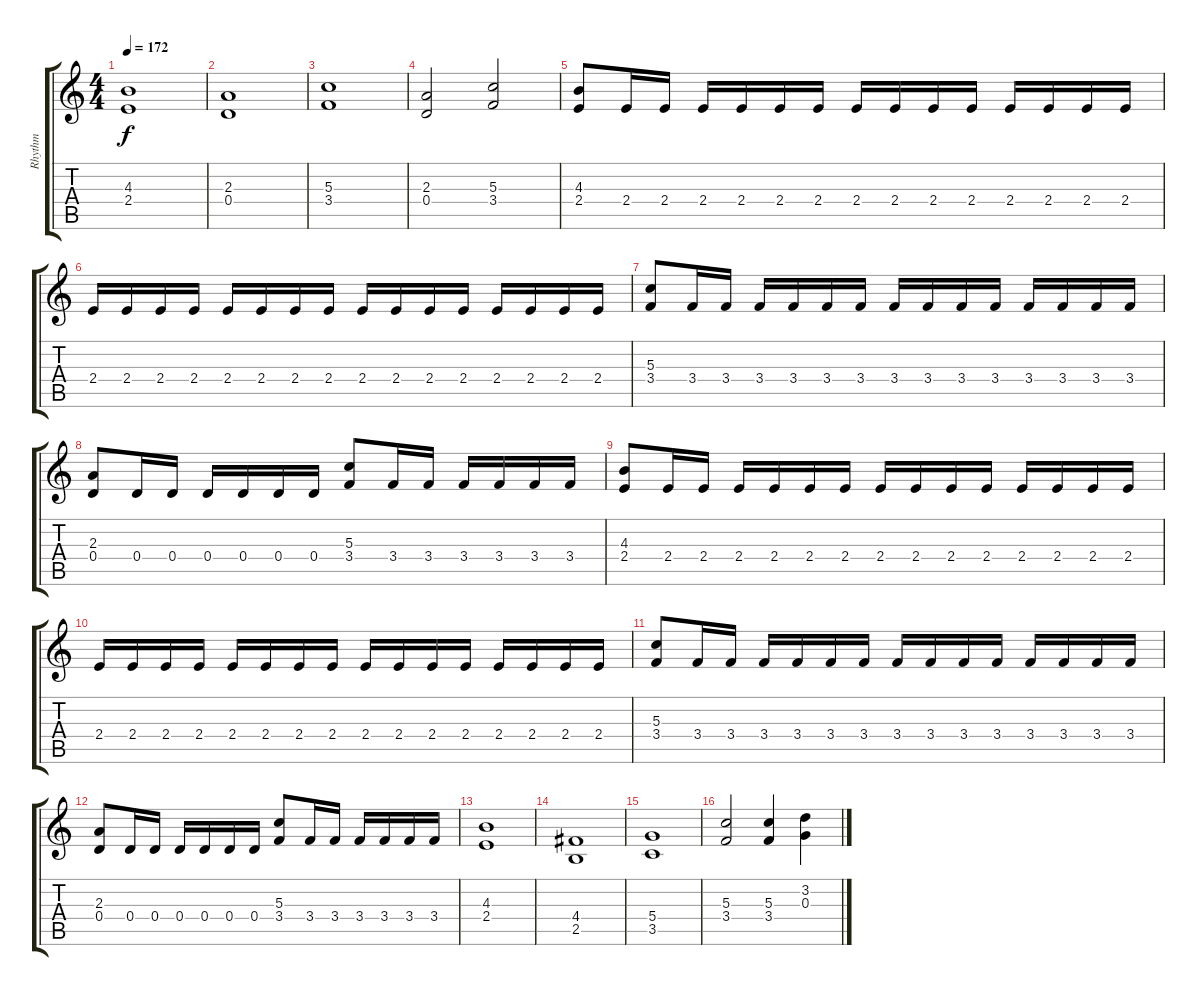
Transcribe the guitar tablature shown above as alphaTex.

\track ("Rhythm" "Rhythm") {instrument distortionguitar}
\staff {score tabs}
\tuning (E4 B3 G3 D3 A2 E2) {hide}
\ts (4 4)
\tempo 172
\clef g2
\ks c
(4.3 2.4).1{dy f} |
(2.3 0.4).1 |
(5.3 3.4).1 |
(2.3 0.4).2 (5.3 3.4).2 |
(4.3 2.4).8 2.4.16 2.4.16 2.4.16 2.4.16 2.4.16 2.4.16 2.4.16 2.4.16 2.4.16 2.4.16 2.4.16 2.4.16 2.4.16 2.4.16 |
2.4.16 2.4.16 2.4.16 2.4.16 2.4.16 2.4.16 2.4.16 2.4.16 2.4.16 2.4.16 2.4.16 2.4.16 2.4.16 2.4.16 2.4.16 2.4.16 |
(5.3 3.4).8 3.4.16 3.4.16 3.4.16 3.4.16 3.4.16 3.4.16 3.4.16 3.4.16 3.4.16 3.4.16 3.4.16 3.4.16 3.4.16 3.4.16 |
(2.3 0.4).8 0.4.16 0.4.16 0.4.16 0.4.16 0.4.16 0.4.16 (5.3 3.4).8 3.4.16 3.4.16 3.4.16 3.4.16 3.4.16 3.4.16 |
(4.3 2.4).8 2.4.16 2.4.16 2.4.16 2.4.16 2.4.16 2.4.16 2.4.16 2.4.16 2.4.16 2.4.16 2.4.16 2.4.16 2.4.16 2.4.16 |
2.4.16 2.4.16 2.4.16 2.4.16 2.4.16 2.4.16 2.4.16 2.4.16 2.4.16 2.4.16 2.4.16 2.4.16 2.4.16 2.4.16 2.4.16 2.4.16 |
(5.3 3.4).8 3.4.16 3.4.16 3.4.16 3.4.16 3.4.16 3.4.16 3.4.16 3.4.16 3.4.16 3.4.16 3.4.16 3.4.16 3.4.16 3.4.16 |
(2.3 0.4).8 0.4.16 0.4.16 0.4.16 0.4.16 0.4.16 0.4.16 (5.3 3.4).8 3.4.16 3.4.16 3.4.16 3.4.16 3.4.16 3.4.16 |
(4.3 2.4).1 |
(4.4 2.5).1 |
(5.4 3.5).1 |
(5.3 3.4).2 (5.3 3.4).4 (3.2 0.3).4
